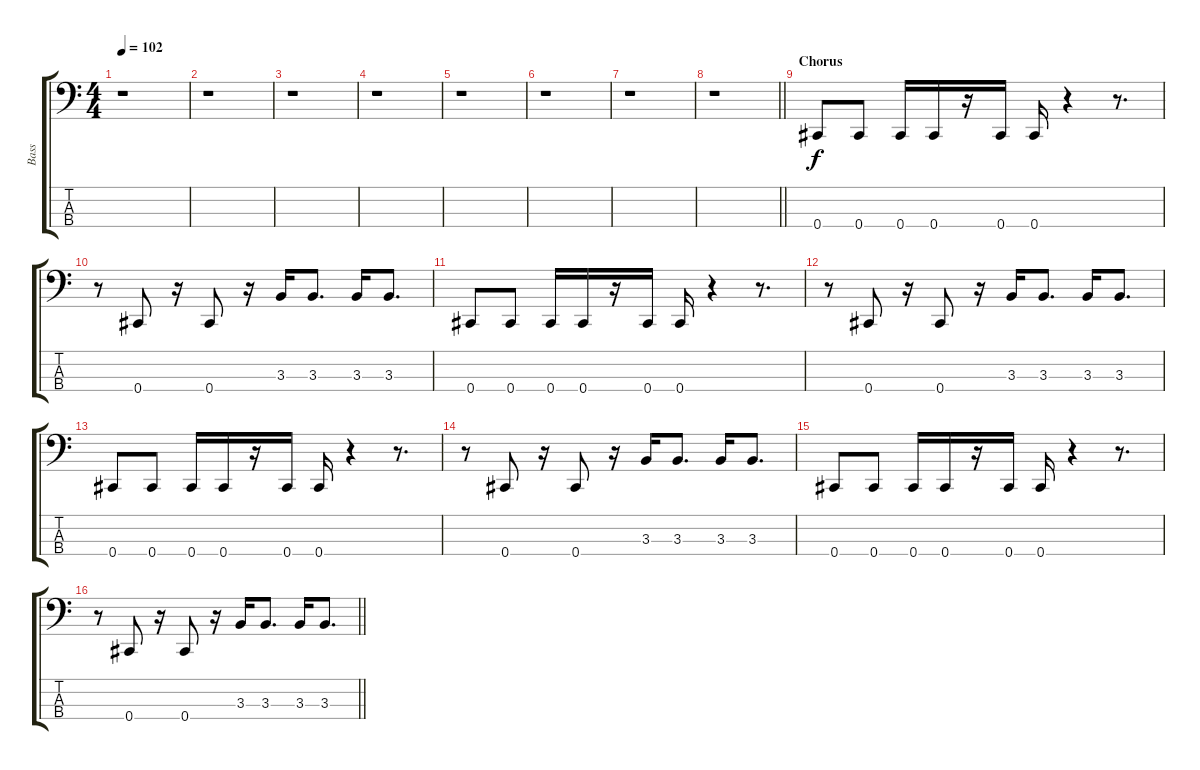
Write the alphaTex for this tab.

\track ("Bass" "Bass") {instrument electricbassfinger}
\staff {score tabs}
\tuning (Gb2 Db2 Ab1 Db1) {hide}
\ts (4 4)
\tempo 102
\clef f4
\ks c
r.1{dy f} |
r.1 |
r.1 |
r.1 |
r.1 |
r.1 |
r.1 |
\barLineRight lightlight
r.1 |
\section ("" "Chorus")
0.4.8 0.4.8 0.4.16 0.4.16 r.16 0.4.16 0.4.16 r.4 r.8{d} |
r.8 0.4.8 r.16 0.4.8 r.16 3.3.16 3.3.8{d} 3.3.16 3.3.8{d} |
0.4.8 0.4.8 0.4.16 0.4.16 r.16 0.4.16 0.4.16 r.4 r.8{d} |
r.8 0.4.8 r.16 0.4.8 r.16 3.3.16 3.3.8{d} 3.3.16 3.3.8{d} |
0.4.8 0.4.8 0.4.16 0.4.16 r.16 0.4.16 0.4.16 r.4 r.8{d} |
r.8 0.4.8 r.16 0.4.8 r.16 3.3.16 3.3.8{d} 3.3.16 3.3.8{d} |
0.4.8 0.4.8 0.4.16 0.4.16 r.16 0.4.16 0.4.16 r.4 r.8{d} |
\barLineRight lightlight
r.8 0.4.8 r.16 0.4.8 r.16 3.3.16 3.3.8{d} 3.3.16 3.3.8{d}
